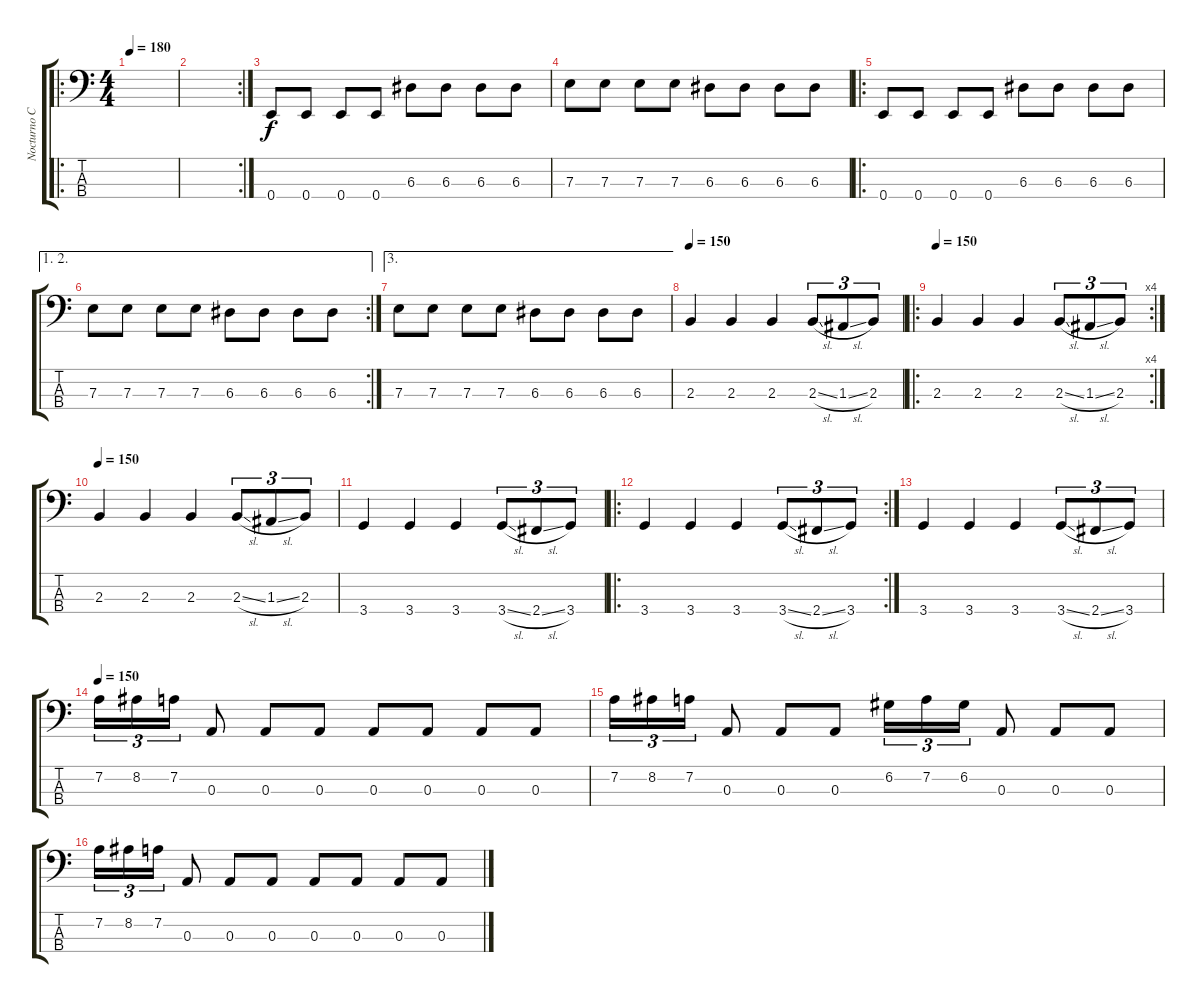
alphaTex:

\track ("Nocturno Culto" "Nocturno C") {instrument electricbassfinger}
\staff {score tabs}
\tuning (G2 D2 A1 E1) {hide}
\ro
\ts (4 4)
\tempo 180
\clef f4
\ks c
|
\rc 2
|
0.4.8 0.4.8 0.4.8 0.4.8 6.3.8 6.3.8 6.3.8 6.3.8 |
7.3.8 7.3.8 7.3.8 7.3.8 6.3.8 6.3.8 6.3.8 6.3.8 |
\ro
0.4.8 0.4.8 0.4.8 0.4.8 6.3.8 6.3.8 6.3.8 6.3.8 |
\ae (1 2)
\rc 2
7.3.8 7.3.8 7.3.8 7.3.8 6.3.8 6.3.8 6.3.8 6.3.8 |
\ae 3
7.3.8 7.3.8 7.3.8 7.3.8 6.3.8 6.3.8 6.3.8 6.3.8 |
\tempo 150
2.3.4 2.3.4 2.3.4 2.3{sl}.8{tu (3 2)} 1.3{sl}.8{tu (3 2)} 2.3.8{tu (3 2)} |
\ro
\rc 4
\tempo 150
2.3.4 2.3.4 2.3.4 2.3{sl}.8{tu (3 2)} 1.3{sl}.8{tu (3 2)} 2.3.8{tu (3 2)} |
\tempo 150
2.3.4 2.3.4 2.3.4 2.3{sl}.8{tu (3 2)} 1.3{sl}.8{tu (3 2)} 2.3.8{tu (3 2)} |
3.4.4 3.4.4 3.4.4 3.4{sl}.8{tu (3 2)} 2.4{sl}.8{tu (3 2)} 3.4.8{tu (3 2)} |
\ro
\rc 2
3.4.4 3.4.4 3.4.4 3.4{sl}.8{tu (3 2)} 2.4{sl}.8{tu (3 2)} 3.4.8{tu (3 2)} |
3.4.4 3.4.4 3.4.4 3.4{sl}.8{tu (3 2)} 2.4{sl}.8{tu (3 2)} 3.4.8{tu (3 2)} |
\tempo 150
7.2.16{tu (3 2)} 8.2.16{tu (3 2)} 7.2.16{tu (3 2)} 0.3.8 0.3.8 0.3.8 0.3.8 0.3.8 0.3.8 0.3.8 |
7.2.16{tu (3 2)} 8.2.16{tu (3 2)} 7.2.16{tu (3 2)} 0.3.8 0.3.8 0.3.8 6.2.16{tu (3 2)} 7.2.16{tu (3 2)} 6.2.16{tu (3 2)} 0.3.8 0.3.8 0.3.8 |
7.2.16{tu (3 2)} 8.2.16{tu (3 2)} 7.2.16{tu (3 2)} 0.3.8 0.3.8 0.3.8 0.3.8 0.3.8 0.3.8 0.3.8
